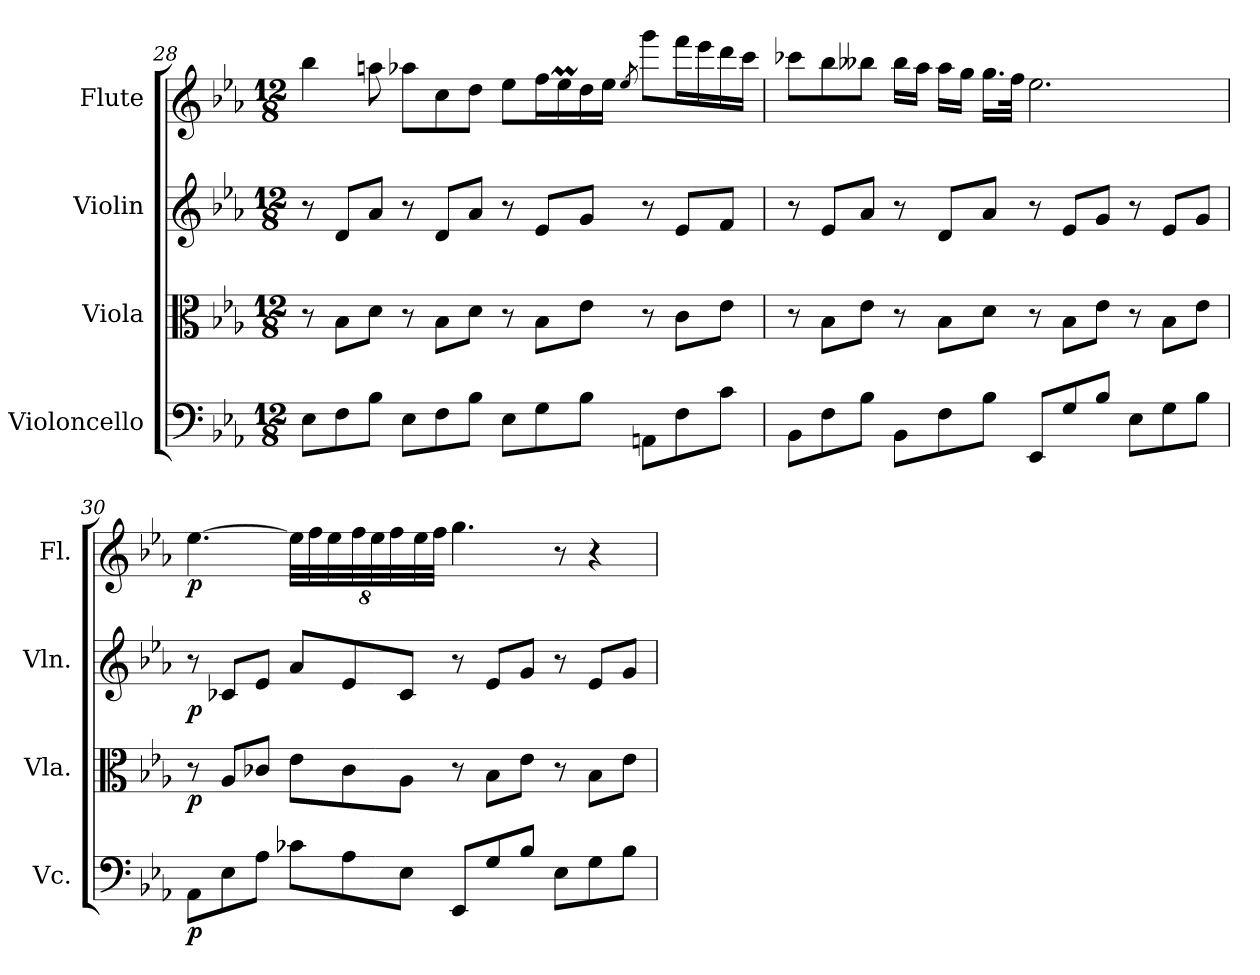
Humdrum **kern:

**kern	**dynam	**kern	**dynam	**kern	**dynam	**kern	**dynam
*part4	*part4	*part3	*part3	*part2	*part2	*part1	*part1
*staff4	*staff4	*staff3	*staff3	*staff2	*staff2	*staff1	*staff1
*I"Violoncello	*	*I"Viola	*	*I"Violin	*	*I"Flute	*
*I'Vc.	*	*I'Vla.	*	*I'Vln.	*	*I'Fl.	*
!!LO:LB:g=z
*clefF4	*	*clefC3	*	*clefG2	*	*clefG2	*
*k[b-e-a-]	*	*k[b-e-a-]	*	*k[b-e-a-]	*	*k[b-e-a-]	*
*M12/8	*	*M12/8	*	*M12/8	*	*M12/8	*
=28	=28	=28	=28	=28	=28	=28	=28
8E-\L	.	8r	.	8r	.	4bb-\	.
8F\	.	8B-\L	.	8d/L	.	.	.
8B-\J	.	8d\J	.	8a-/J	.	8aan\	.
8E-\L	.	8r	.	8r	.	8aa-X\L	.
8F\	.	8B-\L	.	8d/L	.	8cc\	.
8B-\J	.	8d\J	.	8a-/J	.	8dd\J	.
8E-\L	.	8r	.	8r	.	8ee-\L	.
8G\	.	8B-\L	.	8e-/L	.	16ff\L	.
.	.	.	.	.	.	16ee-M\	.
8B-\J	.	8e-\J	.	8g/J	.	16dd\	.
.	.	.	.	.	.	16ee-\JJ	.
.	.	.	.	.	.	8qee-/	.
8AAn\L	.	8r	.	8r	.	8ggg\L	.
8F\	.	8c\L	.	8e-/L	.	16fff\L	.
.	.	.	.	.	.	16eee-\	.
8c\J	.	8e-\J	.	8f/J	.	16ddd\	.
.	.	.	.	.	.	16ccc\JJ	.
=29	=29	=29	=29	=29	=29	=29	=29
8BB-\L	.	8r	.	8r	.	8ccc-X\L	.
8F\	.	8B-\L	.	8e-/L	.	8bb-\	.
8B-\J	.	8e-\J	.	8a-/J	.	8bb--X\J	.
8BB-\L	.	8r	.	8r	.	16bb--\LL	.
.	.	.	.	.	.	16aa-\JJ	.
8F\	.	8B-\L	.	8d/L	.	16aa-\LL	.
.	.	.	.	.	.	16gg\JJ	.
8B-\J	.	8d\J	.	8a-/J	.	16.gg\LL	.
.	.	.	.	.	.	32ff\JJk	.
8EE-/L	.	8r	.	8r	.	2.ee-\	.
8G/	.	8B-\L	.	8e-/L	.	.	.
8B-/J	.	8e-\J	.	8g/J	.	.	.
8E-\L	.	8r	.	8r	.	.	.
8G\	.	8B-\L	.	8e-/L	.	.	.
8B-\J	.	8e-\J	.	8g/J	.	.	.
!!LO:LB:g=z
=30	=30	=30	=30	=30	=30	=30	=30
!	!LO:DY:b	!	!LO:DY:b	!	!LO:DY:b	!	!LO:DY:b
8AA-\L	p	8r	p	8r	p	[4.ee-\	p
8E-\	.	8A-/L	.	8c-X/L	.	.	.
8A-\J	.	8c-X/J	.	8e-/J	.	.	.
*	*	*	*	*	*	*Xbrackettup	*
8c-X\L	.	8e-\L	.	8a-/L	.	64%3ee-\LL]	.
.	.	.	.	.	.	64%3ff\	.
.	.	.	.	.	.	64%3ee-\	.
8A-\	.	8c-\	.	8e-/	.	.	.
.	.	.	.	.	.	64%3ff\	.
.	.	.	.	.	.	64%3ee-\	.
.	.	.	.	.	.	64%3ff\	.
8E-\J	.	8A-\J	.	8c-/J	.	.	.
.	.	.	.	.	.	64%3ee-\	.
.	.	.	.	.	.	64%3ff\JJ	.
8EE-/L	.	8r	.	8r	.	4.gg\	.
8G/	.	8B-\L	.	8e-/L	.	.	.
8B-/J	.	8e-\J	.	8g/J	.	.	.
8E-\L	.	8r	.	8r	.	8r	.
8G\	.	8B-\L	.	8e-/L	.	4r	.
8B-\J	.	8e-\J	.	8g/J	.	.	.
=	=	=	=	=	=	=	=
*-	*-	*-	*-	*-	*-	*-	*-
